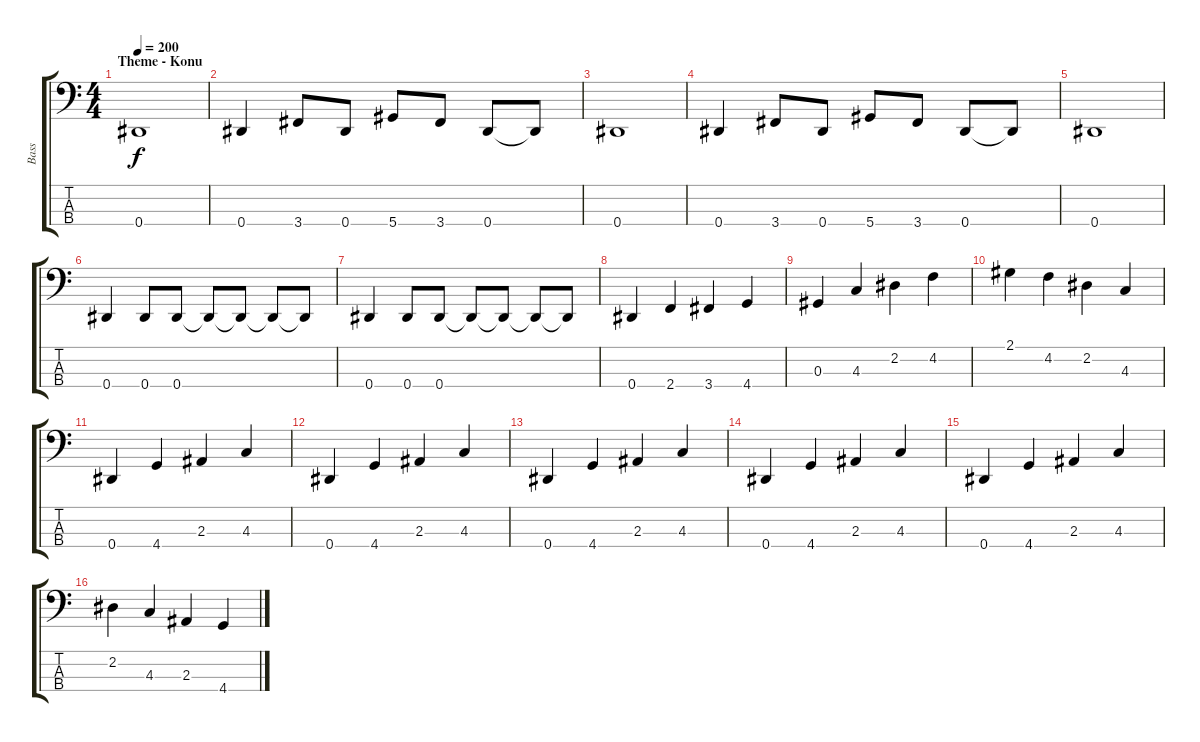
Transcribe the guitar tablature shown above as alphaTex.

\track ("Bass" "Bass") {instrument electricbasspick}
\staff {score tabs}
\tuning (Gb2 Db2 Ab1 Eb1) {hide}
\ts (4 4)
\section ("" "Theme - Konu")
\tempo 200
\clef f4
\ks c
0.4.1{dy f} |
0.4.4 3.4.8 0.4.8 5.4.8 3.4.8 0.4.8 0.4{t}.8 |
0.4.1 |
0.4.4 3.4.8 0.4.8 5.4.8 3.4.8 0.4.8 0.4{t}.8 |
0.4.1 |
0.4.4 0.4.8 0.4.8 0.4{t}.8 0.4{t}.8 0.4{t}.8 0.4{t}.8 |
0.4.4 0.4.8 0.4.8 0.4{t}.8 0.4{t}.8 0.4{t}.8 0.4{t}.8 |
0.4.4 2.4.4 3.4.4 4.4.4 |
0.3.4 4.3.4 2.2.4 4.2.4 |
2.1.4 4.2.4 2.2.4 4.3.4 |
0.4.4 4.4.4 2.3.4 4.3.4 |
0.4.4 4.4.4 2.3.4 4.3.4 |
0.4.4 4.4.4 2.3.4 4.3.4 |
0.4.4 4.4.4 2.3.4 4.3.4 |
0.4.4 4.4.4 2.3.4 4.3.4 |
2.2.4 4.3.4 2.3.4 4.4.4
